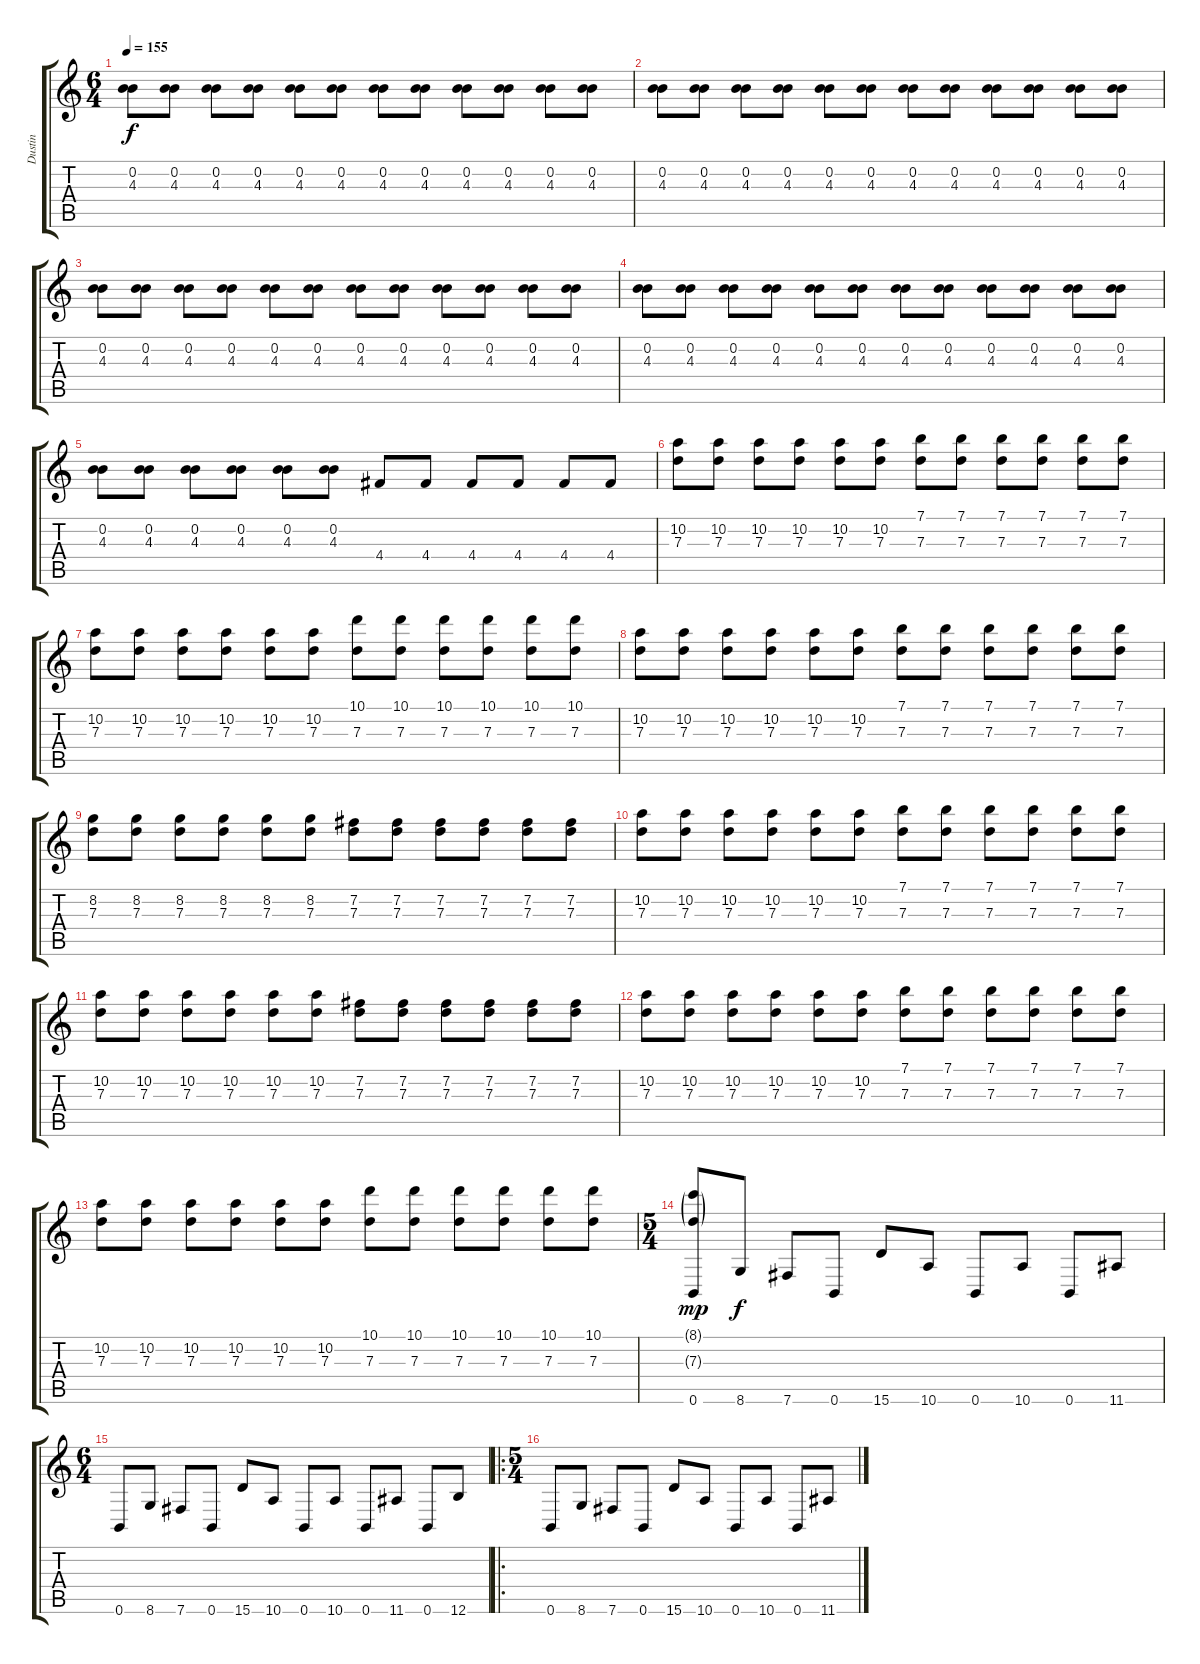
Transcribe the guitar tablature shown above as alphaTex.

\track ("Dustin" "Dustin") {instrument distortionguitar}
\staff {score tabs}
\tuning (E4 B3 G3 D3 A2 B1) {hide}
\ts (6 4)
\tempo 155
\clef g2
\ks c
(0.2 4.3).8{dy f} (0.2 4.3).8 (0.2 4.3).8 (0.2 4.3).8 (0.2 4.3).8 (0.2 4.3).8 (0.2 4.3).8 (0.2 4.3).8 (0.2 4.3).8 (0.2 4.3).8 (0.2 4.3).8 (0.2 4.3).8 |
(0.2 4.3).8 (0.2 4.3).8 (0.2 4.3).8 (0.2 4.3).8 (0.2 4.3).8 (0.2 4.3).8 (0.2 4.3).8 (0.2 4.3).8 (0.2 4.3).8 (0.2 4.3).8 (0.2 4.3).8 (0.2 4.3).8 |
(0.2 4.3).8 (0.2 4.3).8 (0.2 4.3).8 (0.2 4.3).8 (0.2 4.3).8 (0.2 4.3).8 (0.2 4.3).8 (0.2 4.3).8 (0.2 4.3).8 (0.2 4.3).8 (0.2 4.3).8 (0.2 4.3).8 |
(0.2 4.3).8 (0.2 4.3).8 (0.2 4.3).8 (0.2 4.3).8 (0.2 4.3).8 (0.2 4.3).8 (0.2 4.3).8 (0.2 4.3).8 (0.2 4.3).8 (0.2 4.3).8 (0.2 4.3).8 (0.2 4.3).8 |
(0.2 4.3).8 (0.2 4.3).8 (0.2 4.3).8 (0.2 4.3).8 (0.2 4.3).8 (0.2 4.3).8 4.4.8 4.4.8 4.4.8 4.4.8 4.4.8 4.4.8 |
(10.2 7.3).8 (10.2 7.3).8 (10.2 7.3).8 (10.2 7.3).8 (10.2 7.3).8 (10.2 7.3).8 (7.1 7.3).8 (7.1 7.3).8 (7.1 7.3).8 (7.1 7.3).8 (7.1 7.3).8 (7.1 7.3).8 |
(10.2 7.3).8 (10.2 7.3).8 (10.2 7.3).8 (10.2 7.3).8 (10.2 7.3).8 (10.2 7.3).8 (10.1 7.3).8 (10.1 7.3).8 (10.1 7.3).8 (10.1 7.3).8 (10.1 7.3).8 (10.1 7.3).8 |
(10.2 7.3).8 (10.2 7.3).8 (10.2 7.3).8 (10.2 7.3).8 (10.2 7.3).8 (10.2 7.3).8 (7.1 7.3).8 (7.1 7.3).8 (7.1 7.3).8 (7.1 7.3).8 (7.1 7.3).8 (7.1 7.3).8 |
(8.2 7.3).8 (8.2 7.3).8 (8.2 7.3).8 (8.2 7.3).8 (8.2 7.3).8 (8.2 7.3).8 (7.2 7.3).8 (7.2 7.3).8 (7.2 7.3).8 (7.2 7.3).8 (7.2 7.3).8 (7.2 7.3).8 |
(10.2 7.3).8 (10.2 7.3).8 (10.2 7.3).8 (10.2 7.3).8 (10.2 7.3).8 (10.2 7.3).8 (7.1 7.3).8 (7.1 7.3).8 (7.1 7.3).8 (7.1 7.3).8 (7.1 7.3).8 (7.1 7.3).8 |
(10.2 7.3).8 (10.2 7.3).8 (10.2 7.3).8 (10.2 7.3).8 (10.2 7.3).8 (10.2 7.3).8 (7.2 7.3).8 (7.2 7.3).8 (7.2 7.3).8 (7.2 7.3).8 (7.2 7.3).8 (7.2 7.3).8 |
(10.2 7.3).8 (10.2 7.3).8 (10.2 7.3).8 (10.2 7.3).8 (10.2 7.3).8 (10.2 7.3).8 (7.1 7.3).8 (7.1 7.3).8 (7.1 7.3).8 (7.1 7.3).8 (7.1 7.3).8 (7.1 7.3).8 |
(10.2 7.3).8 (10.2 7.3).8 (10.2 7.3).8 (10.2 7.3).8 (10.2 7.3).8 (10.2 7.3).8 (10.1 7.3).8 (10.1 7.3).8 (10.1 7.3).8 (10.1 7.3).8 (10.1 7.3).8 (10.1 7.3).8 |
\ts (5 4)
(8.1{g} 7.3{g} 0.6).8{dy mp} 8.6.8{dy f} 7.6.8 0.6.8 15.6.8 10.6.8 0.6.8 10.6.8 0.6.8 11.6.8 |
\ts (6 4)
0.6.8 8.6.8 7.6.8 0.6.8 15.6.8 10.6.8 0.6.8 10.6.8 0.6.8 11.6.8 0.6.8 12.6.8 |
\ro
\ts (5 4)
0.6.8 8.6.8 7.6.8 0.6.8 15.6.8 10.6.8 0.6.8 10.6.8 0.6.8 11.6.8
